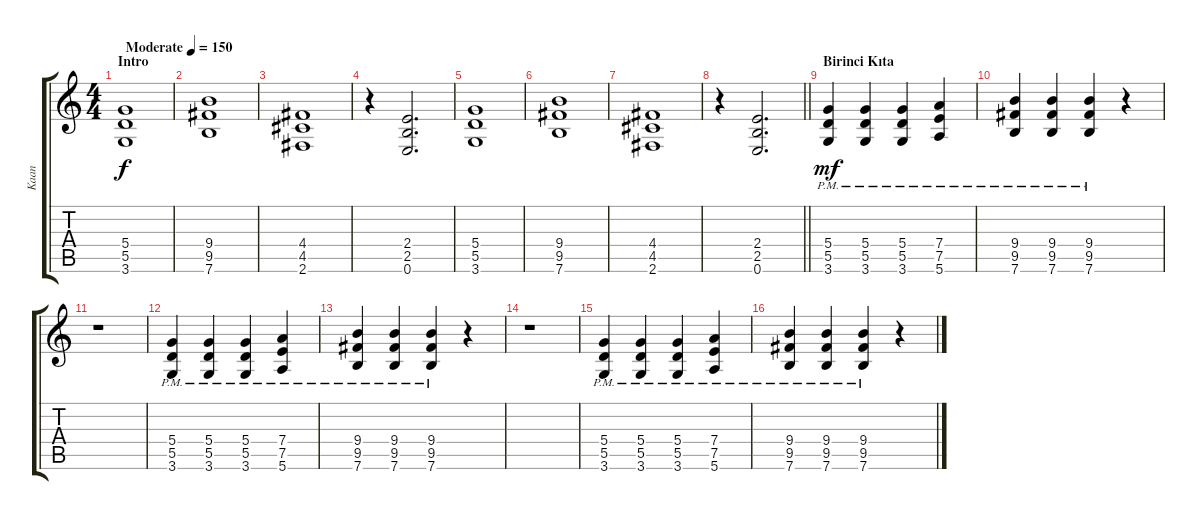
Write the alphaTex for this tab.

\track ("Kaan" "Kaan") {instrument overdrivenguitar}
\staff {score tabs}
\tuning (E4 B3 G3 D3 A2 E2) {hide}
\ts (4 4)
\section ("" "Intro")
\tempo (150 "Moderate")
\clef g2
\ks c
(5.4 5.5 3.6).1{dy f instrument overdrivenguitar} |
(9.4 9.5 7.6).1 |
(4.4 4.5 2.6).1 |
r.4 (2.4 2.5 0.6).2{d} |
(5.4 5.5 3.6).1 |
(9.4 9.5 7.6).1 |
(4.4 4.5 2.6).1 |
\barLineRight lightlight
r.4 (2.4 2.5 0.6).2{d} |
\section ("" "Birinci Kıta")
(5.4{pm} 5.5{pm} 3.6{pm}).4{dy mf} (5.4{pm} 5.5{pm} 3.6{pm}).4 (5.4{pm} 5.5{pm} 3.6{pm}).4 (7.4{pm} 7.5{pm} 5.6{pm}).4 |
(9.4{pm} 9.5{pm} 7.6{pm}).4 (9.4{pm} 9.5{pm} 7.6{pm}).4 (9.4{pm} 9.5{pm} 7.6{pm}).4 r.4 |
r.1 |
(5.4{pm} 5.5{pm} 3.6{pm}).4 (5.4{pm} 5.5{pm} 3.6{pm}).4 (5.4{pm} 5.5{pm} 3.6{pm}).4 (7.4{pm} 7.5{pm} 5.6{pm}).4 |
(9.4{pm} 9.5{pm} 7.6{pm}).4 (9.4{pm} 9.5{pm} 7.6{pm}).4 (9.4{pm} 9.5{pm} 7.6{pm}).4 r.4 |
r.1 |
(5.4{pm} 5.5{pm} 3.6{pm}).4 (5.4{pm} 5.5{pm} 3.6{pm}).4 (5.4{pm} 5.5{pm} 3.6{pm}).4 (7.4{pm} 7.5{pm} 5.6{pm}).4 |
(9.4{pm} 9.5{pm} 7.6{pm}).4 (9.4{pm} 9.5{pm} 7.6{pm}).4 (9.4{pm} 9.5{pm} 7.6{pm}).4 r.4
